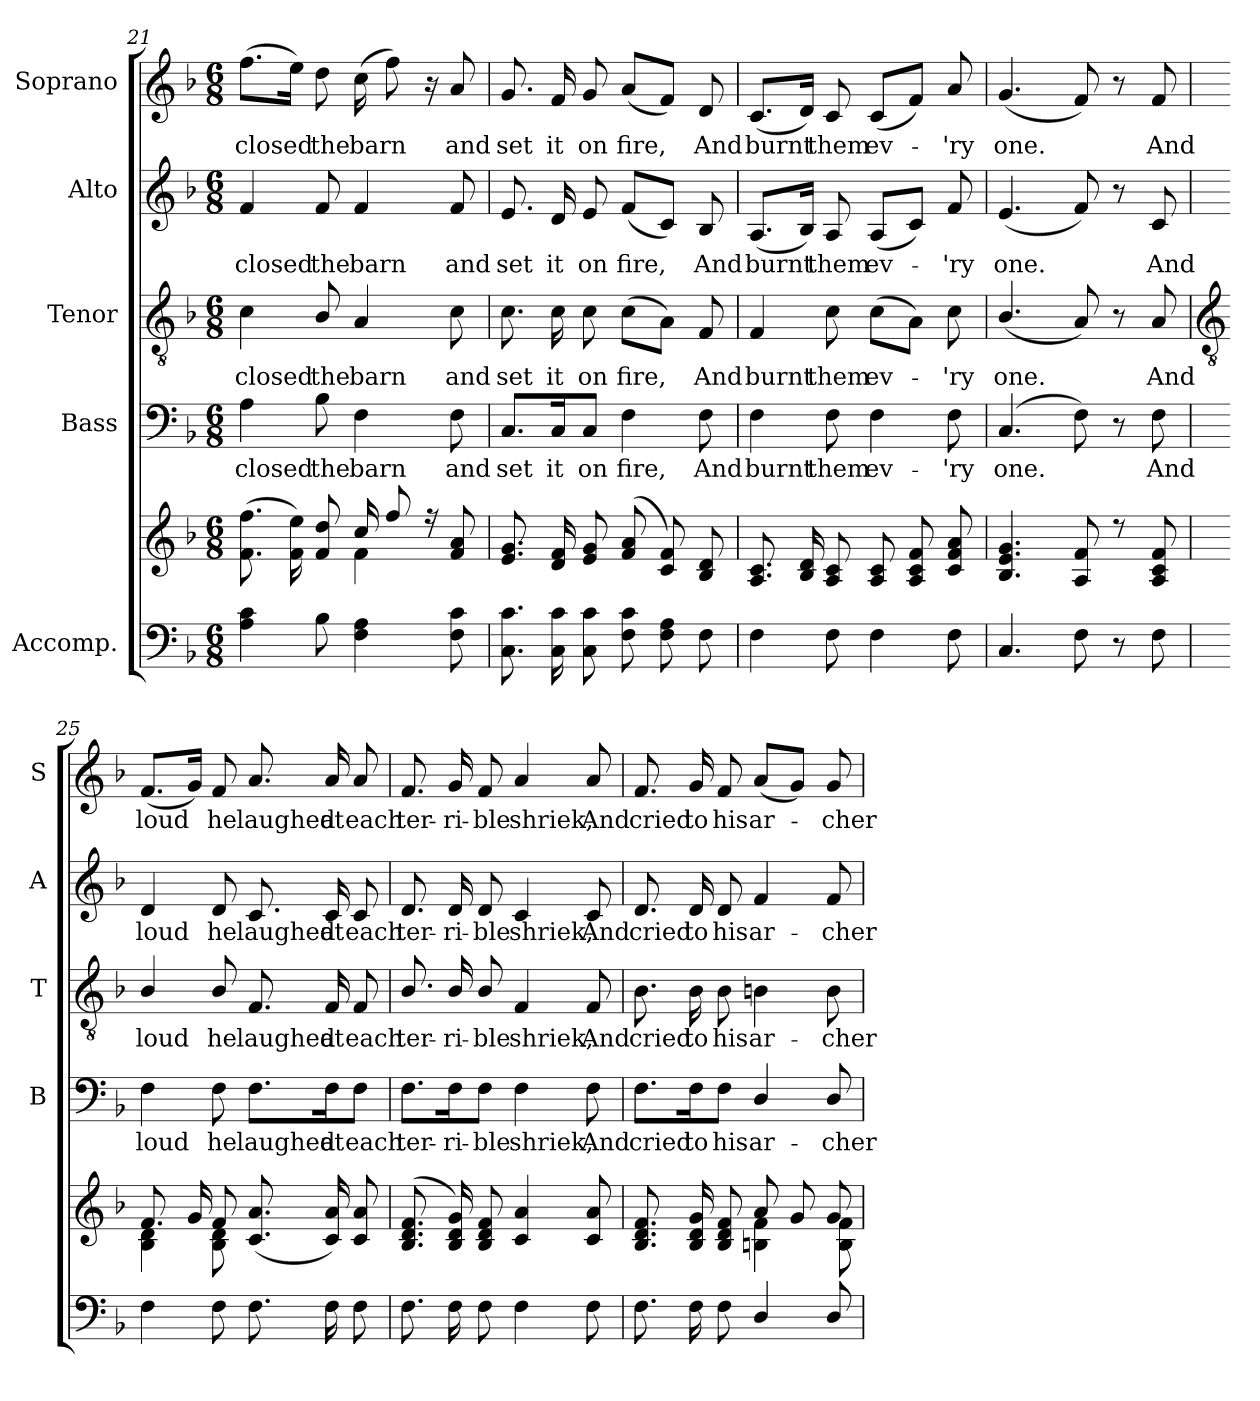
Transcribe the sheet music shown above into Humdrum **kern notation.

**kern	**kern	**kern	**text	**kern	**text	**kern	**text	**kern	**text
*part5	*part5	*part4	*part4	*part3	*part3	*part2	*part2	*part1	*part1
*staff6	*staff5	*staff4	*staff4	*staff3	*staff3	*staff2	*staff2	*staff1	*staff1
*I"Accomp.	*	*I"Bass	*	*I"Tenor	*	*I"Alto	*	*I"Soprano	*
*	*	*I'B	*	*I'T	*	*I'A	*	*I'S	*
!!LO:LB:g=z
*clefF4	*clefG2	*clefF4	*	*clefGv2	*	*clefG2	*	*clefG2	*
*k[b-]	*k[b-]	*k[b-]	*	*k[b-]	*	*k[b-]	*	*k[b-]	*
*F:	*F:	*F:	*	*F:	*	*F:	*	*F:	*
*M6/8	*M6/8	*M6/8	*	*M6/8	*	*M6/8	*	*M6/8	*
=21	=21	=21	=21	=21	=21	=21	=21	=21	=21
*	*^	*	*	*	*	*	*	*	*
!	!	!	!	!LO:LY:b	!	!LO:LY:b	!	!LO:LY:b	!	!LO:LY:b
4A 4c	(>8.f 8.ffL	4.ryy	4A	closed	4c	closed	4f	closed	(>8.ffL	closed
.	16f 16eeL)	.	.	.	.	.	.	.	16eeJ)	.
!	!	!	!	!LO:LY:b	!	!LO:LY:b	!	!LO:LY:b	!	!LO:LY:b
8B-	8f 8ddJ	.	8B-	the	8B-/	the	8f	the	8dd	the
!	!	!	!	!LO:LY:b	!	!LO:LY:b	!	!LO:LY:b	!	!LO:LY:b
4F 4A	16cc/LL	4f\	4F	barn	4A	barn	4f	barn	(>16ccLL	barn
.	8ff/J	.	.	.	.	.	.	.	8ffJ)	.
.	16r	.	.	.	.	.	.	.	16r	.
!	!	!	!	!LO:LY:b	!	!LO:LY:b	!	!LO:LY:b	!	!LO:LY:b
8F 8c	8f 8a	8ryy	8F	and	8c	and	8f	and	8a	and
=22	=22	=22	=22	=22	=22	=22	=22	=22	=22	=22
!	!	!LO:N:vis=1	!	!LO:LY:b	!	!LO:LY:b	!	!LO:LY:b	!	!LO:LY:b
8.C 8.cL	8.e 8.gL	2.ryy	8.C/L	set	8.c	set	8.e	set	8.g	set
!	!	!	!	!LO:LY:b	!	!LO:LY:b	!	!LO:LY:b	!	!LO:LY:b
16C 16cL	16d 16fL	.	16C/K	it	16c	it	16d	it	16f	it
!	!	!	!	!LO:LY:b	!	!LO:LY:b	!	!LO:LY:b	!	!LO:LY:b
8C 8cJ	8e 8gJ	.	8C/J	on	8c	on	8e	on	8g	on
!	!	!	!	!LO:LY:b	!	!LO:LY:b	!	!LO:LY:b	!	!LO:LY:b
8F 8cL	(<8f 8aL	.	4F	fire,	(>8cL	fire,	(<8fL	fire,	(<8aL	fire,
8F 8A	8c 8f)	.	.	.	8AJ)	.	8cJ)	.	8fJ)	.
!	!	!	!	!LO:LY:b	!	!LO:LY:b	!	!LO:LY:b	!	!LO:LY:b
8FJ	8B- 8dJ	.	8F	And	8F	And	8B-	And	8d	And
=23	=23	=23	=23	=23	=23	=23	=23	=23	=23	=23
!	!	!LO:N:vis=1	!	!LO:LY:b	!	!LO:LY:b	!	!LO:LY:b	!	!LO:LY:b
4F	8.A 8.cL	2.ryy	4F	burnt	4F	burnt	(<8.AL	burnt	(<8.cL	burnt
.	16B- 16dL	.	.	.	.	.	16B-J)	.	16dJ)	.
!	!	!	!	!LO:LY:b	!	!LO:LY:b	!	!LO:LY:b	!	!LO:LY:b
8F	8A 8cJ	.	8F	them	8c	them	8A	them	8c	them
!	!	!	!	!LO:LY:b	!	!LO:LY:b	!	!LO:LY:b	!	!LO:LY:b
4F	8A 8cL	.	4F	ev-	(>8cL	ev-	(<8AL	ev-	(<8cL	ev-
.	8A 8c 8f	.	.	.	8AJ)	.	8cJ)	.	8fJ)	.
!	!	!	!	!LO:LY:b	!	!LO:LY:b	!	!LO:LY:b	!	!LO:LY:b
8F	8c 8f 8aJ	.	8F	-'ry	8c	'ry	8f	'ry	8a	'ry
=24	=24	=24	=24	=24	=24	=24	=24	=24	=24	=24
!	!	!LO:N:vis=1	!	!LO:LY:b	!	!LO:LY:b	!	!LO:LY:b	!	!LO:LY:b
4.C	4.B- 4.e 4.g	2.ryy	(<4.C	one.	(<4.B-/	one.	(<4.e	one.	(<4.g	one.
8F	8A 8f	.	8F)	.	8A)	.	8f)	.	8f)	.
8r	8r	.	8r	.	8r	.	8r	.	8r	.
!	!	!	!	!LO:LY:b	!	!LO:LY:b	!	!LO:LY:b	!	!LO:LY:b
8F	8A 8c 8f	.	8F	And	8A	And	8c	And	8f	And
!!LO:LB:g=z
=25	=25	=25	=25	=25	=25	=25	=25	=25	=25	=25
*	*	*	*	*	*clefGv2	*	*	*	*	*
!	!	!	!	!LO:LY:b	!	!LO:LY:b	!	!LO:LY:b	!	!LO:LY:b
4F	8.fL	4B-\ 4d\	4F	loud	4B-/	loud	4d	loud	(<8.fL	loud
.	16gL	.	.	.	.	.	.	.	16gJ)	.
!	!	!	!	!LO:LY:b	!	!LO:LY:b	!	!LO:LY:b	!	!LO:LY:b
8F	8fJ	8B-\ 8d\	8F	he	8B-/	he	8d	he	8f	he
!	!	!	!	!LO:LY:b	!	!LO:LY:b	!	!LO:LY:b	!	!LO:LY:b
8.FL	(<8.c 8.aL	4.ryy	8.F\L	laughed	8.F	laughed	8.c	laughed	8.a	laughed
!	!	!	!	!LO:LY:b	!	!LO:LY:b	!	!LO:LY:b	!	!LO:LY:b
16FL	16c 16aL)	.	16F\K	at	16F	at	16c	at	16a	at
!	!	!	!	!LO:LY:b	!	!LO:LY:b	!	!LO:LY:b	!	!LO:LY:b
8FJ	8c 8aJ	.	8F\J	each	8F	each	8c	each	8a	each
=26	=26	=26	=26	=26	=26	=26	=26	=26	=26	=26
!	!	!LO:N:vis=1	!	!LO:LY:b	!	!LO:LY:b	!	!LO:LY:b	!	!LO:LY:b
8.FL	(<8.B- 8.d 8.fL	2.ryy	8.F\L	ter-	8.B-/	ter-	8.d	ter-	8.f	ter-
!	!	!	!	!LO:LY:b	!	!LO:LY:b	!	!LO:LY:b	!	!LO:LY:b
16FL	16B- 16d 16gL)	.	16F\K	-ri-	16B-/	-ri-	16d	-ri-	16g	-ri-
!	!	!	!	!LO:LY:b	!	!LO:LY:b	!	!LO:LY:b	!	!LO:LY:b
8FJ	8B- 8d 8fJ	.	8F\J	-ble	8B-/	-ble	8d	-ble	8f	-ble
!	!	!	!	!LO:LY:b	!	!LO:LY:b	!	!LO:LY:b	!	!LO:LY:b
4F	4c 4a	.	4F	shriek,	4F	shriek,	4c	shriek,	4a	shriek,
!	!	!	!	!LO:LY:b	!	!LO:LY:b	!	!LO:LY:b	!	!LO:LY:b
8F	8c 8a	.	8F	And	8F	And	8c	And	8a	And
=27	=27	=27	=27	=27	=27	=27	=27	=27	=27	=27
!	!	!	!	!LO:LY:b	!	!LO:LY:b	!	!LO:LY:b	!	!LO:LY:b
8.FL	8.B- 8.d 8.fL	4.ryy	8.F\L	cried	8.B-	cried	8.d	cried	8.f	cried
!	!	!	!	!LO:LY:b	!	!LO:LY:b	!	!LO:LY:b	!	!LO:LY:b
16FL	16B- 16d 16gL	.	16F\K	to	16B-	to	16d	to	16g	to
!	!	!	!	!LO:LY:b	!	!LO:LY:b	!	!LO:LY:b	!	!LO:LY:b
8FJ	8B- 8d 8fJ	.	8F\J	his	8B-	his	8d	his	8f	his
!	!	!	!	!LO:LY:b	!	!LO:LY:b	!	!LO:LY:b	!	!LO:LY:b
4D/	8aL	4Bn\ 4f\	4D/	ar-	4Bn	ar-	4f	ar-	(<8aL	ar-
.	8g	.	.	.	.	.	.	.	8gJ)	.
!	!	!	!	!LO:LY:b	!	!LO:LY:b	!	!LO:LY:b	!	!LO:LY:b
8D/	8gJ	8B\ 8f\	8D/	-cher	8B	-cher	8f	-cher	8g	cher
*	*v	*v	*	*	*	*	*	*	*	*
=	=	=	=	=	=	=	=	=	=
*-	*-	*-	*-	*-	*-	*-	*-	*-	*-
